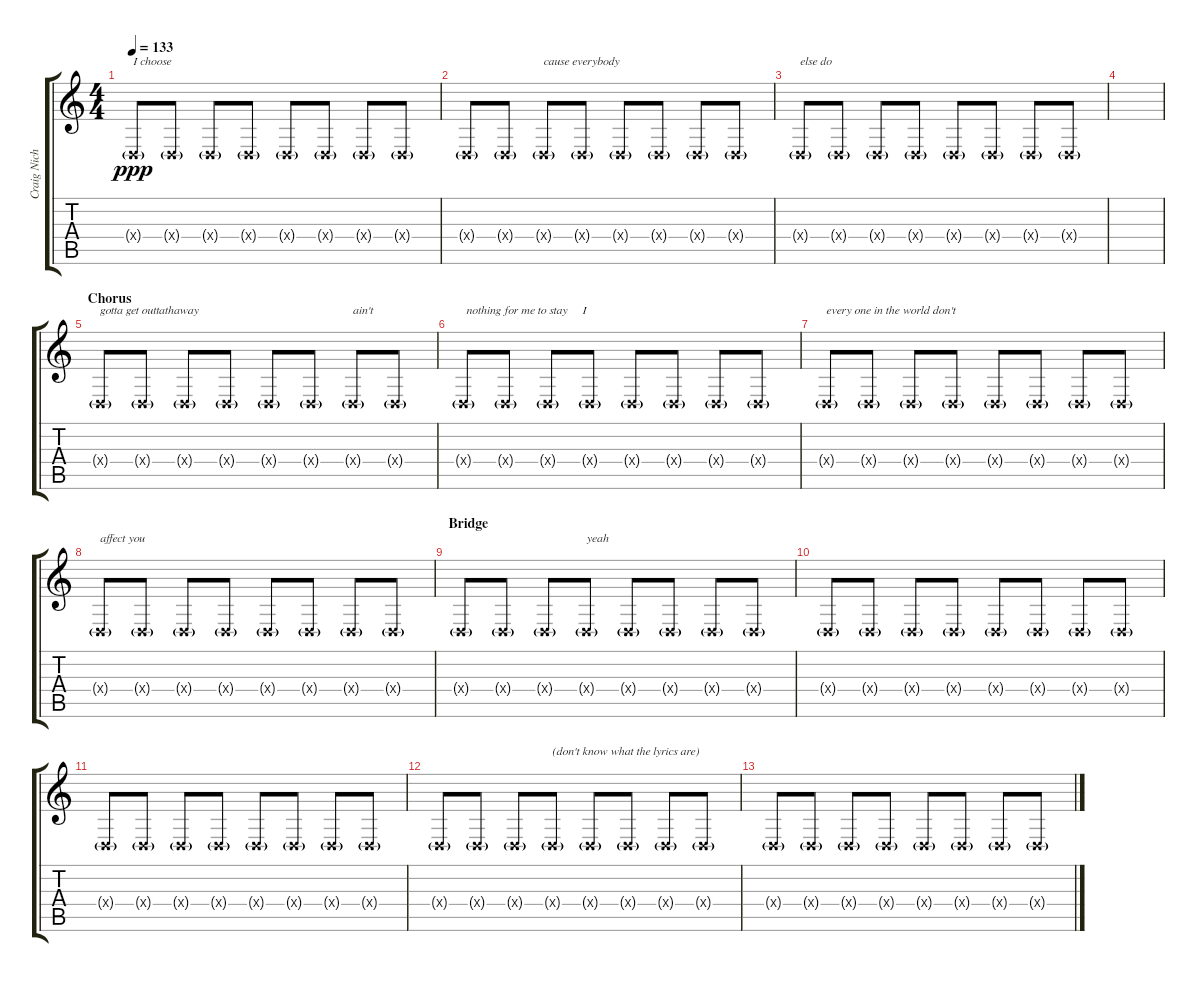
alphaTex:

\track ("Craig Nicholls - Main Voice" "Craig Nich") {instrument bassoon}
\staff {score tabs}
\tuning (E4 B3 G3 D3 A2 E2) {hide}
\ts (4 4)
\tempo 133
\clef g2
\ks c
0.4{g x}.8{txt "I choose" dy ppp} 0.4{g x}.8 0.4{g x}.8 0.4{g x}.8 0.4{g x}.8 0.4{g x}.8 0.4{g x}.8 0.4{g x}.8 |
0.4{g x}.8 0.4{g x}.8 0.4{g x}.8{txt "cause everybody "} 0.4{g x}.8 0.4{g x}.8 0.4{g x}.8 0.4{g x}.8 0.4{g x}.8 |
0.4{g x}.8{txt "else do"} 0.4{g x}.8 0.4{g x}.8 0.4{g x}.8 0.4{g x}.8 0.4{g x}.8 0.4{g x}.8 0.4{g x}.8 |
|
\section ("" "Chorus")
0.4{g x}.8{txt "gotta get outtathaway"} 0.4{g x}.8 0.4{g x}.8 0.4{g x}.8 0.4{g x}.8 0.4{g x}.8 0.4{g x}.8{txt "ain't"} 0.4{g x}.8 |
0.4{g x}.8{txt " nothing for me to stay     I"} 0.4{g x}.8 0.4{g x}.8 0.4{g x}.8 0.4{g x}.8 0.4{g x}.8 0.4{g x}.8 0.4{g x}.8 |
0.4{g x}.8{txt "every one in the world don't "} 0.4{g x}.8 0.4{g x}.8 0.4{g x}.8 0.4{g x}.8 0.4{g x}.8 0.4{g x}.8 0.4{g x}.8 |
0.4{g x}.8{txt "affect you"} 0.4{g x}.8 0.4{g x}.8 0.4{g x}.8 0.4{g x}.8 0.4{g x}.8 0.4{g x}.8 0.4{g x}.8 |
\section ("" "Bridge")
0.4{g x}.8 0.4{g x}.8 0.4{g x}.8 0.4{g x}.8{txt "yeah"} 0.4{g x}.8 0.4{g x}.8 0.4{g x}.8 0.4{g x}.8 |
0.4{g x}.8 0.4{g x}.8 0.4{g x}.8 0.4{g x}.8 0.4{g x}.8 0.4{g x}.8 0.4{g x}.8 0.4{g x}.8 |
0.4{g x}.8 0.4{g x}.8 0.4{g x}.8 0.4{g x}.8 0.4{g x}.8 0.4{g x}.8 0.4{g x}.8 0.4{g x}.8 |
0.4{g x}.8 0.4{g x}.8 0.4{g x}.8 0.4{g x}.8{txt "(don't know what the lyrics are)"} 0.4{g x}.8 0.4{g x}.8 0.4{g x}.8 0.4{g x}.8 |
0.4{g x}.8 0.4{g x}.8 0.4{g x}.8 0.4{g x}.8 0.4{g x}.8 0.4{g x}.8 0.4{g x}.8 0.4{g x}.8
